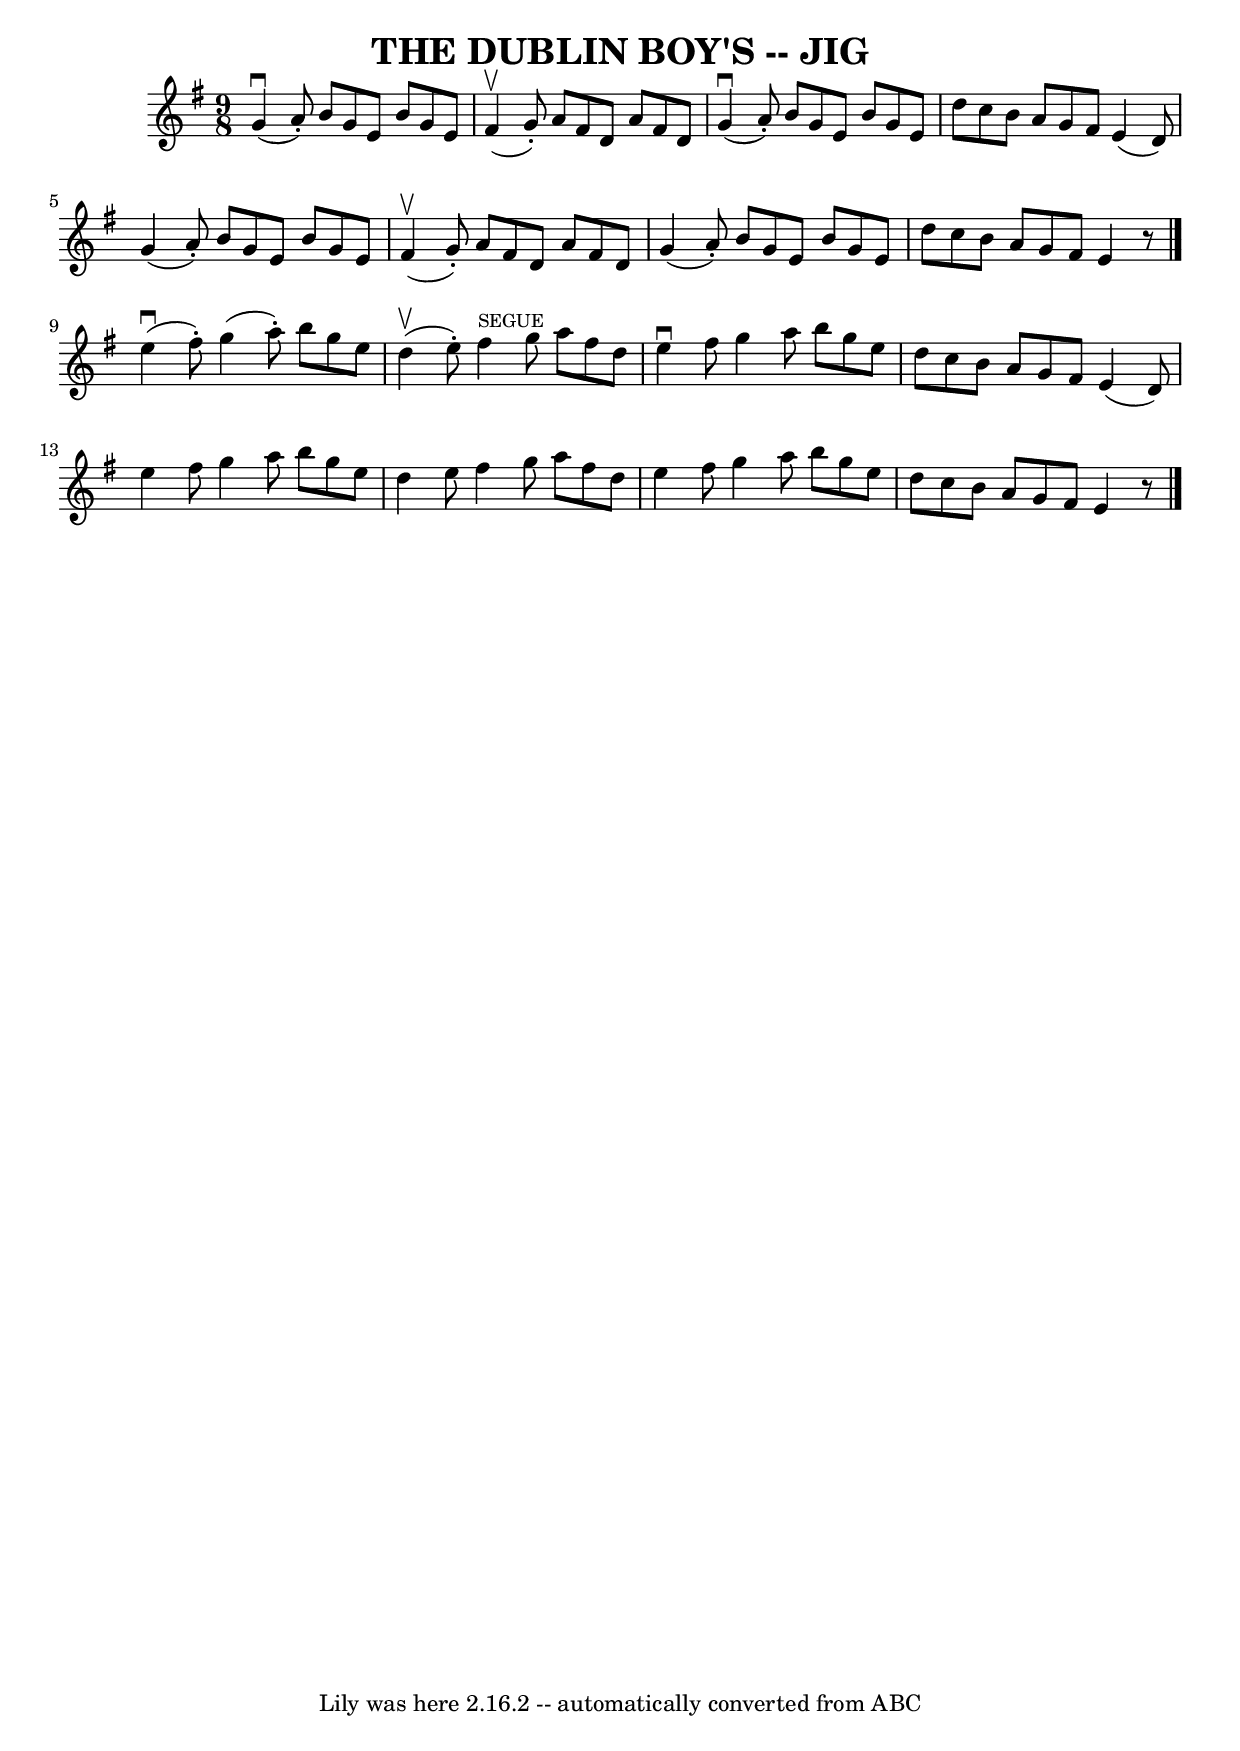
\version "2.16.2"
\include "Mammoth.ily"
\header {
  %% book = "Ryan's Mammoth Collection of Fiddle Tunes"
  crossRefNumber = "1"
  footnotes = ""
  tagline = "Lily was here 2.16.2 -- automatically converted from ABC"
  title = "THE DUBLIN BOY'S -- JIG"

}
voicedefault =  {


  \time 9/8 
  \key e \minor
  g'4 (^\downbow a'8 -.) b'8 g'8 e'8    
  b'8 g'8 e'8    |
  fis'4 (^\upbow g'8 -.) a'8 fis'8    
  d'8 a'8 fis'8 d'8    |
  g'4 (^\downbow a'8 -.) b'8    
  g'8 e'8 b'8 g'8 e'8    |
  d''8 c''8 b'8 a'8 g'8 
  fis'8 e'4 (d'8)       |
  g'4 (a'8 -.) b'8 g'8    
  e'8 b'8 g'8 e'8    |
  fis'4 (^\upbow g'8 -.) a'8    
  fis'8 d'8 a'8 fis'8 d'8    |
  g'4 (a'8 -.) b'8    
  g'8 e'8 b'8 g'8 e'8    |
  d''8 c''8 b'8 a'8 g'8 
  fis'8 e'4    r8   \bar "|." e''4 (^\downbow fis''8 -.) g''4 (
  a''8 -.) b''8 g''8 e''8    |
  d''4 (^\upbow e''8 -.)  
  fis''4^\segue g''8 a''8 fis''8 d''8    |
  e''4^\downbow fis''8 g''4 a''8 b''8 g''8 e''8    |
  d''8   
  c''8 b'8 a'8 g'8 fis'8 e'4 (d'8)       |
  e''4    
  fis''8 g''4 a''8 b''8 g''8 e''8    |
  d''4 e''8    
  fis''4 g''8 a''8 fis''8 d''8    |
  e''4 fis''8 g''4   
  a''8 b''8 g''8 e''8    |
  d''8 c''8 b'8 a'8 g'8   
  fis'8 e'4    r8   <<   \bar "|."  >>   

}

\score{
  <<

    \context Staff="default"
    {
      \voicedefault 
      
    }

  >>
  \layout {
    
  }
  \midi {
  }

}
